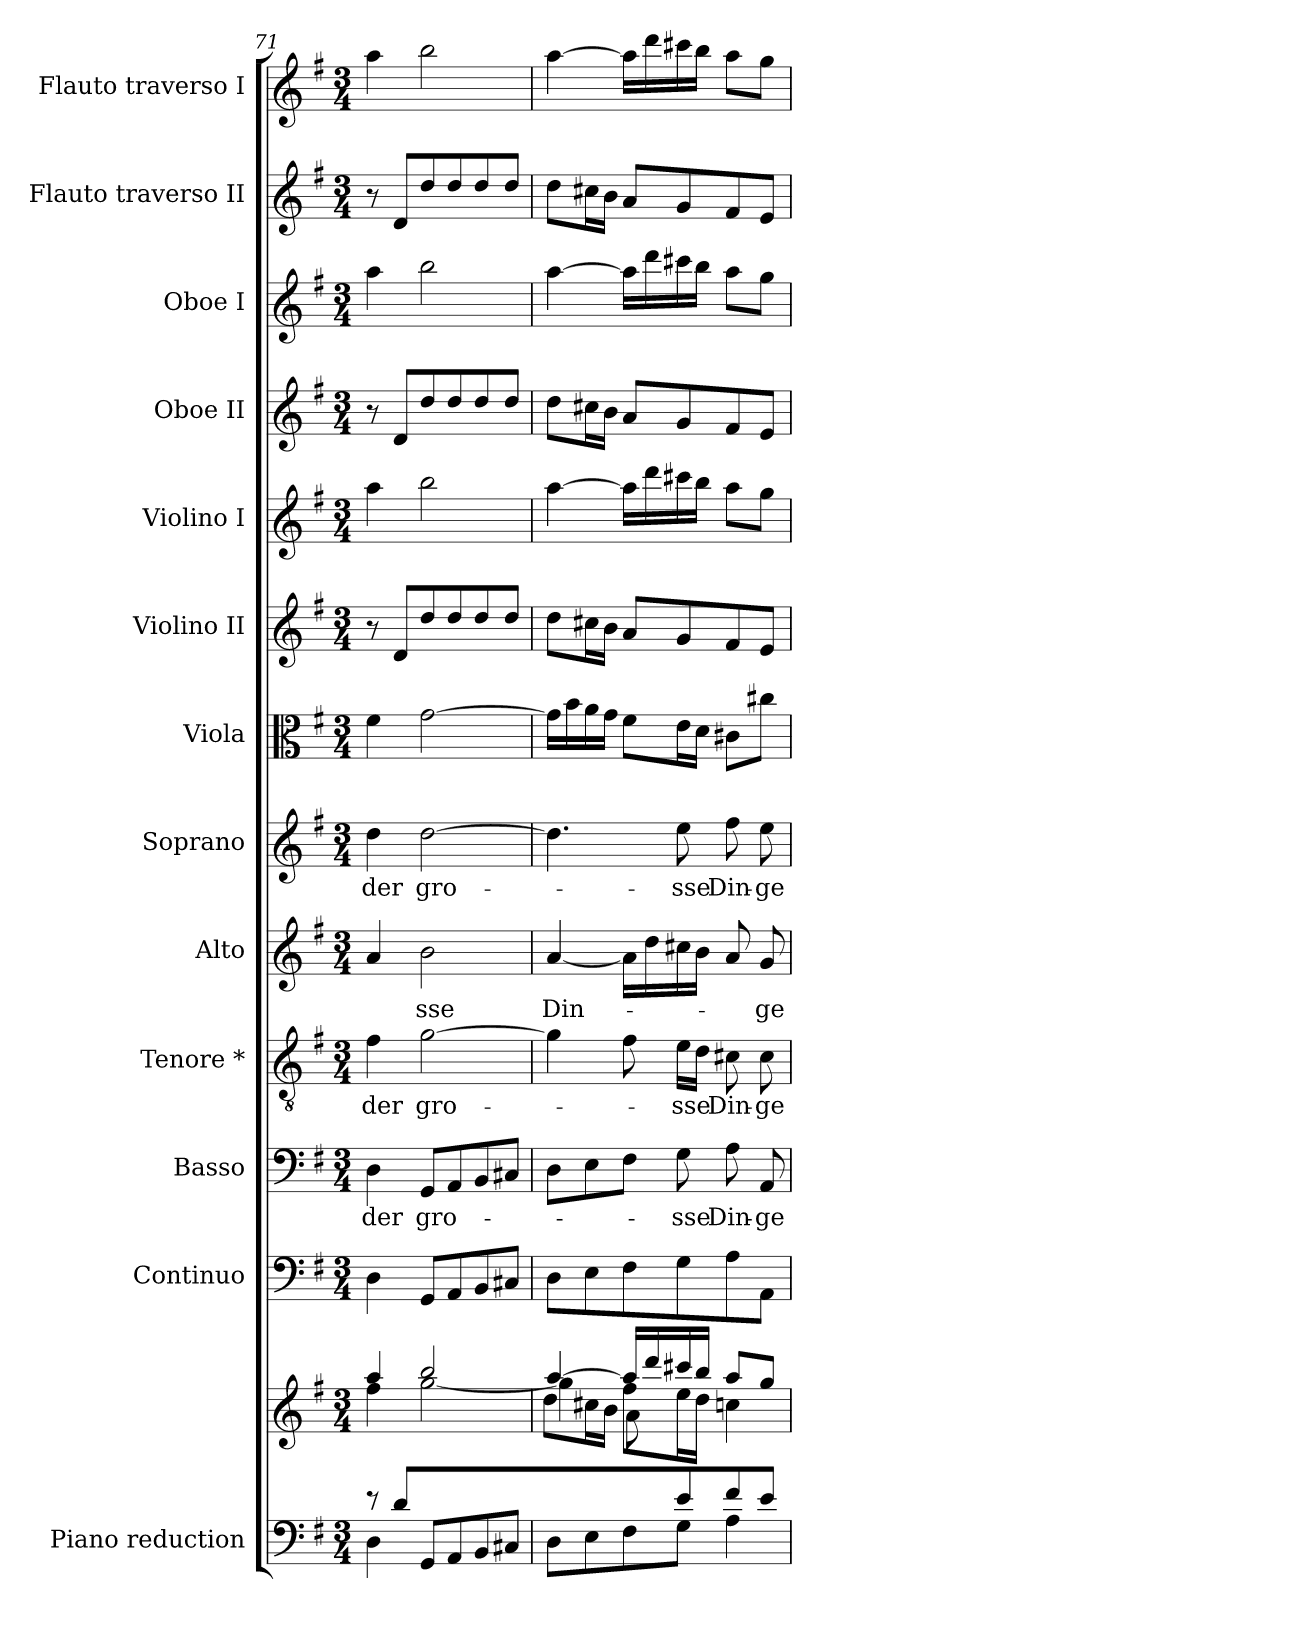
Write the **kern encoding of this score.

**kern	**kern	**kern	**kern	**text	**kern	**text	**kern	**text	**kern	**text	**kern	**kern	**kern	**kern	**kern	**kern	**kern
*part13	*part13	*part12	*part11	*part11	*part10	*part10	*part9	*part9	*part8	*part8	*part7	*part6	*part5	*part4	*part3	*part2	*part1
*staff14	*staff13	*staff12	*staff11	*staff11	*staff10	*staff10	*staff9	*staff9	*staff8	*staff8	*staff7	*staff6	*staff5	*staff4	*staff3	*staff2	*staff1
*I"Piano reduction	*	*I"Continuo	*I"Basso	*	*I"Tenore *	*	*I"Alto	*	*I"Soprano	*	*I"Viola	*I"Violino II	*I"Violino I	*I"Oboe II	*I"Oboe I	*I"Flauto traverso II	*I"Flauto traverso I
*I'Pno	*	*	*	*	*	*	*	*	*	*	*I'Vla	*I'Vln	*I'Vln	*I'Ob	*I'Ob	*	*
*clefF4	*clefG2	*clefF4	*clefF4	*	*clefGv2	*	*clefG2	*	*clefG2	*	*clefC3	*clefG2	*clefG2	*clefG2	*clefG2	*clefG2	*clefG2
*k[f#]	*k[f#]	*k[f#]	*k[f#]	*	*k[f#]	*	*k[f#]	*	*k[f#]	*	*k[f#]	*k[f#]	*k[f#]	*k[f#]	*k[f#]	*k[f#]	*k[f#]
*M3/4	*M3/4	*M3/4	*M3/4	*	*M3/4	*	*M3/4	*	*M3/4	*	*M3/4	*M3/4	*M3/4	*M3/4	*M3/4	*M3/4	*M3/4
=71	=71	=71	=71	=71	=71	=71	=71	=71	=71	=71	=71	=71	=71	=71	=71	=71	=71
*^	*^	*	*	*	*	*	*	*	*	*	*	*	*	*	*	*	*
*	*	*	*^	*	*	*	*	*	*	*	*	*	*	*	*	*	*	*	*
!	!	!	!	!	!	!	!LO:LY:b	!	!LO:LY:b	!	!	!	!LO:LY:b	!	!	!	!	!	!	!
8r	4D\	4aa/	4ff#\	4ryy	4D\	4D\	der	4f#\	der	4a/	.	4dd\	der	4f#\	8r	4aa\	8r	4aa\	8r	4aa\
8d/L	.	.	.	.	.	.	.	.	.	.	.	.	.	.	8d/L	.	8d/L	.	8d/L	.
!	!	!	!	!	!	!	!LO:LY:b	!	!LO:LY:b	!	!LO:LY:b	!	!LO:LY:b	!	!	!	!	!	!	!
2ryy	8GG/L	2bb/	[>2gg\	8dd\	8GG/L	8GG/L	gro-	[2g\	gro-	2b\	-sse	[2dd\	gro-	[2g\	8dd/	2bb\	8dd/	2bb\	8dd/	2bb\
.	8AA/	.	.	8dd\	8AA/	8AA/	.	.	.	.	.	.	.	.	8dd/	.	8dd/	.	8dd/	.
.	8BB/	.	.	8dd\	8BB/	8BB/	.	.	.	.	.	.	.	.	8dd/	.	8dd/	.	8dd/	.
.	8C#X/J	.	.	8dd\J	8C#X/J	8C#X/J	.	.	.	.	.	.	.	.	8dd/J	.	8dd/J	.	8dd/J	.
=72	=72	=72	=72	=72	=72	=72	=72	=72	=72	=72	=72	=72	=72	=72	=72	=72	=72	=72	=72	=72
!	!	!	!	!	!	!	!	!	!	!	!LO:LY:b	!	!	!	!	!	!	!	!	!
4.ryy	8D\L	[4aa/	4gg\]	8dd\L	8D\L	8D\L	.	4g\]	.	[4a/	Din-	4.dd\]	.	16g\LL]	8dd\L	[4aa\	8dd\L	[4aa\	8dd\L	[4aa\
.	.	.	.	.	.	.	.	.	.	.	.	.	.	16b\	.	.	.	.	.	.
.	8E\	.	.	16cc#X\L	8E\	8E\	.	.	.	.	.	.	.	16a\	16cc#X\L	.	16cc#X\L	.	16cc#X\L	.
.	.	.	.	16b\JJ	.	.	.	.	.	.	.	.	.	16g\JJ	16b\JJ	.	16b\JJ	.	16b\JJ	.
.	8F#\	16aa/LL]	8ff#\L	8a\L	8F#\	8F#\J	.	8f#\	.	16a\LL]	.	.	.	8f#\L	8a/L	16aa\LL]	8a/L	16aa\LL]	8a/L	16aa\LL]
.	.	16ddd/	.	.	.	.	.	.	.	16dd\	.	.	.	.	.	16ddd\	.	16ddd\	.	16ddd\
!	!	!	!	!	!	!	!LO:LY:b	!	!LO:LY:b	!	!	!	!LO:LY:b	!	!	!	!	!	!	!
8e/	8G\J	16ccc#X/	16ee\L	4.ryy	8G\	8G\	-sse	16e\LL	-sse	16cc#X\	.	8ee\	-sse	16e\L	8g/	16ccc#X\	8g/	16ccc#X\	8g/	16ccc#X\
.	.	16bb/JJ	16dd\JJ	.	.	.	.	16d\JJ	.	16b\JJ	.	.	.	16d\JJ	.	16bb\JJ	.	16bb\JJ	.	16bb\JJ
!	!	!	!	!	!	!	!LO:LY:b	!	!LO:LY:b	!	!	!	!LO:LY:b	!	!	!	!	!	!	!
8f#/	4A\	8aa/L	4ccn\	.	8A\	8A\	Din-	8c#X\	Din-	8a/	.	8ff#\	Din-	8c#X\L	8f#/	8aa\L	8f#/	8aa\L	8f#/	8aa\L
!	!	!	!	!	!	!	!LO:LY:b	!	!LO:LY:b	!	!LO:LY:b	!	!LO:LY:b	!	!	!	!	!	!	!
8e/J	.	8gg/J	.	.	8AA\J	8AA/	-ge	8c#\	-ge	8g/	-ge	8ee\	-ge	8cc#X\J	8e/J	8gg\J	8e/J	8gg\J	8e/J	8gg\J
*v	*v	*	*	*	*	*	*	*	*	*	*	*	*	*	*	*	*	*	*	*
*	*v	*v	*v	*	*	*	*	*	*	*	*	*	*	*	*	*	*	*	*
=	=	=	=	=	=	=	=	=	=	=	=	=	=	=	=	=	=
*-	*-	*-	*-	*-	*-	*-	*-	*-	*-	*-	*-	*-	*-	*-	*-	*-	*-
